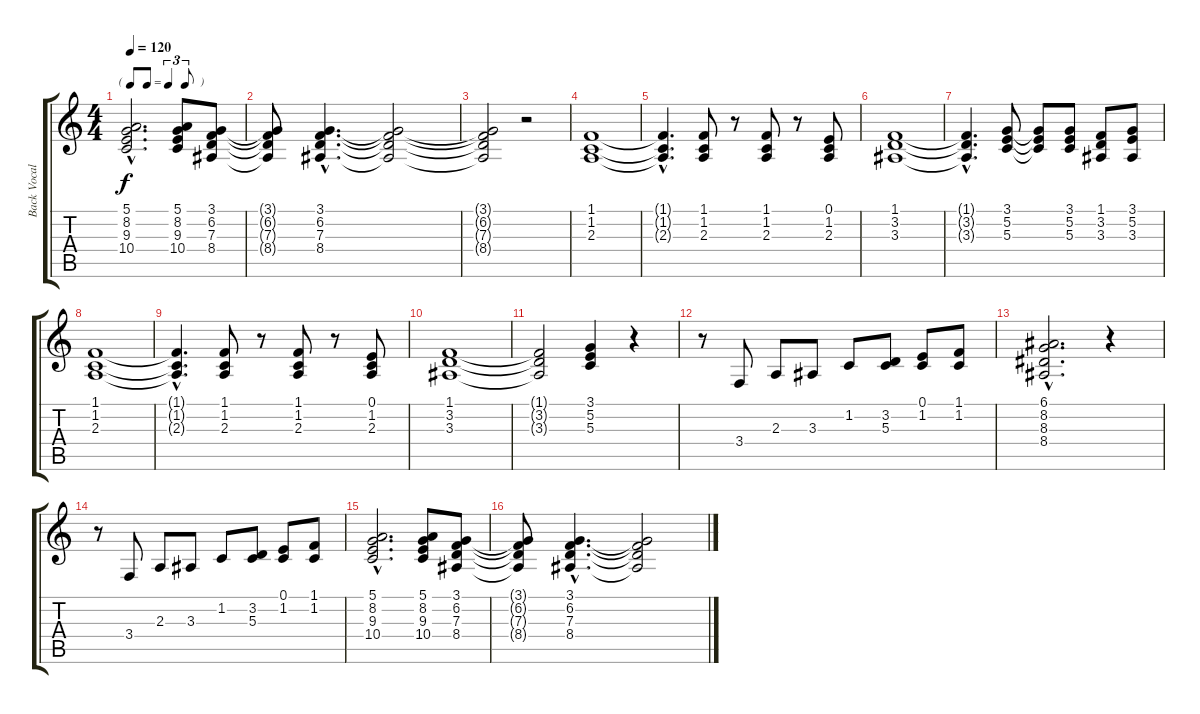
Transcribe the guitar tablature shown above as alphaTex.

\track ("Back Vocals" "Back Vocal") {instrument violin}
\staff {score tabs}
\tuning (E4 B3 G3 D3 A2 E2) {hide}
\ts (4 4)
\tf triplet8th
\tempo 120
\clef g2
\ks c
(5.1{hac} 8.2{hac} 9.3{hac} 10.4{hac}).2{d dy f} (5.1 8.2 9.3 10.4).8 (3.1 6.2 7.3 8.4).8 |
(3.1{t} 6.2{t} 7.3{t} 8.4{t}).8 (3.1{hac} 6.2{hac} 7.3{hac} 8.4{hac}).4{d} (3.1{t} 6.2{t} 7.3{t} 8.4{t}).2 |
(3.1{t} 6.2{t} 7.3{t} 8.4{t}).2 r.2 |
(1.1 1.2 2.3).1 |
(1.1{hac t} 1.2{hac t} 2.3{hac t}).4{d} (1.1 1.2 2.3).8 r.8 (1.1 1.2 2.3).8 r.8 (0.1 1.2 2.3).8 |
(1.1 3.2 3.3).1 |
(1.1{hac t} 3.2{hac t} 3.3{hac t}).4{d} (3.1 5.2 5.3).8 (3.1{t} 5.2{t} 5.3{t}).8 (3.1 5.2 5.3).8 (1.1 3.2 3.3).8 (3.1 5.2 3.3).8 |
(1.1 1.2 2.3).1 |
(1.1{hac t} 1.2{hac t} 2.3{hac t}).4{d} (1.1 1.2 2.3).8 r.8 (1.1 1.2 2.3).8 r.8 (0.1 1.2 2.3).8 |
(1.1 3.2 3.3).1 |
(1.1{t} 3.2{t} 3.3{t}).2 (3.1 5.2 5.3).4 r.4 |
r.8 3.4.8 2.3.8 3.3.8 1.2.8 (3.2 5.3).8 (0.1 1.2).8 (1.1 1.2).8 |
(6.1{hac} 8.2{hac} 8.3{hac} 8.4{hac}).2{d} r.4 |
r.8 3.4.8 2.3.8 3.3.8 1.2.8 (3.2 5.3).8 (0.1 1.2).8 (1.1 1.2).8 |
(5.1{hac} 8.2{hac} 9.3{hac} 10.4{hac}).2{d} (5.1 8.2 9.3 10.4).8 (3.1 6.2 7.3 8.4).8 |
(3.1{t} 6.2{t} 7.3{t} 8.4{t}).8 (3.1{hac} 6.2{hac} 7.3{hac} 8.4{hac}).4{d} (3.1{t} 6.2{t} 7.3{t} 8.4{t}).2
